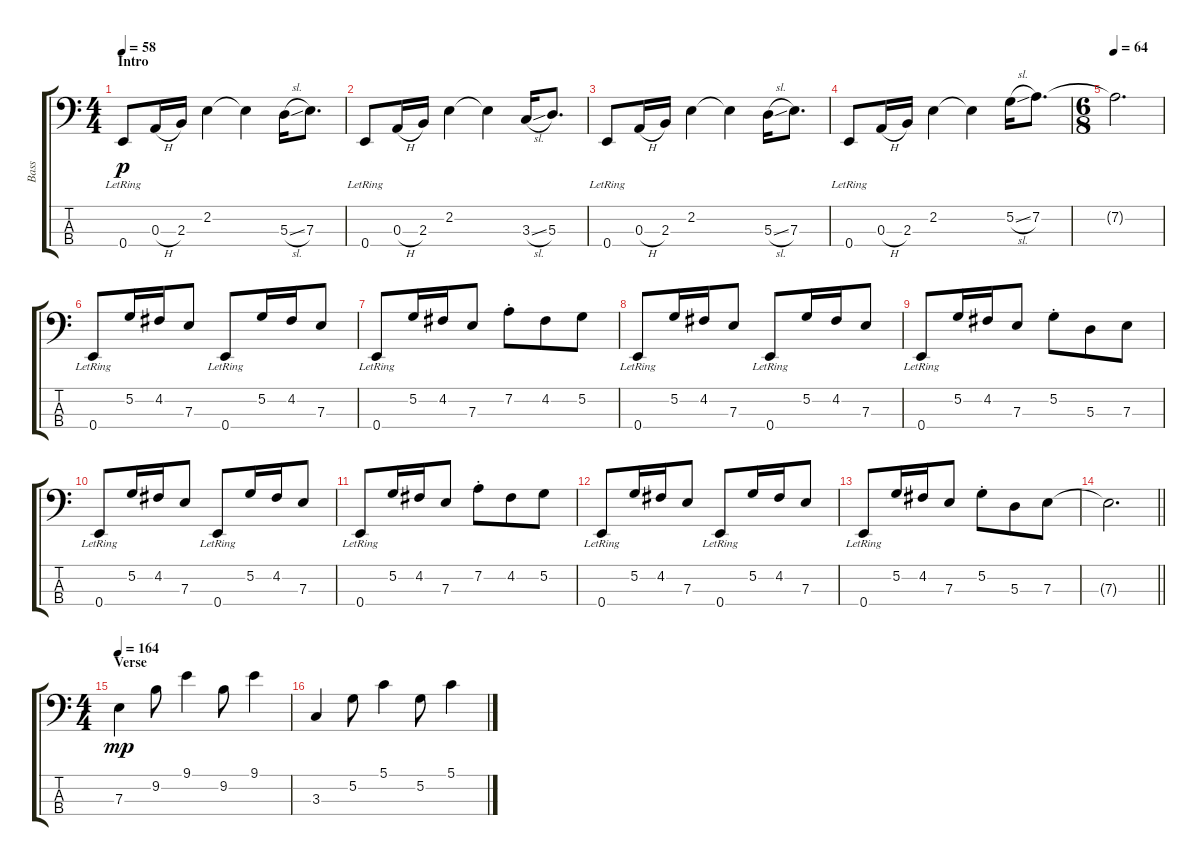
\track ("Bass" "Bass") {instrument electricbassfinger}
\staff {score tabs}
\tuning (G2 D2 A1 E1) {hide}
\ts (4 4)
\section ("" "Intro")
\tempo 58
\clef f4
\ks c
0.4{lr}.8{dy p instrument electricbassfinger} 0.3{h}.16 2.3.16 2.2.4 2.2{t}.4 5.3{sl}.16 7.3.8{d} |
0.4{lr}.8 0.3{h}.16 2.3.16 2.2.4 2.2{t}.4 3.3{sl}.16 5.3.8{d} |
0.4{lr}.8 0.3{h}.16 2.3.16 2.2.4 2.2{t}.4 5.3{sl}.16 7.3.8{d} |
0.4{lr}.8 0.3{h}.16 2.3.16 2.2.4 2.2{t}.4 5.2{sl}.16 7.2.8{d} |
\ts (6 8)
\tempo 64
7.2{t}.2{d} |
0.4{lr}.8 5.2.16 4.2.16 7.3.8 0.4{lr}.8 5.2.16 4.2.16 7.3.8 |
0.4{lr}.8 5.2.16 4.2.16 7.3.8 7.2{st}.8 4.2.8 5.2.8 |
0.4{lr}.8 5.2.16 4.2.16 7.3.8 0.4{lr}.8 5.2.16 4.2.16 7.3.8 |
0.4{lr}.8 5.2.16 4.2.16 7.3.8 5.2{st}.8 5.3.8 7.3.8 |
0.4{lr}.8 5.2.16 4.2.16 7.3.8 0.4{lr}.8 5.2.16 4.2.16 7.3.8 |
0.4{lr}.8 5.2.16 4.2.16 7.3.8 7.2{st}.8 4.2.8 5.2.8 |
0.4{lr}.8 5.2.16 4.2.16 7.3.8 0.4{lr}.8 5.2.16 4.2.16 7.3.8 |
0.4{lr}.8 5.2.16 4.2.16 7.3.8 5.2{st}.8 5.3.8 7.3.8 |
\barLineRight lightlight
7.3{t}.2{d} |
\ts (4 4)
\section ("" "Verse")
\tempo 164
7.3.4{dy mp} 9.2.8 9.1.4 9.2.8 9.1.4 |
3.3.4 5.2.8 5.1.4 5.2.8 5.1.4
